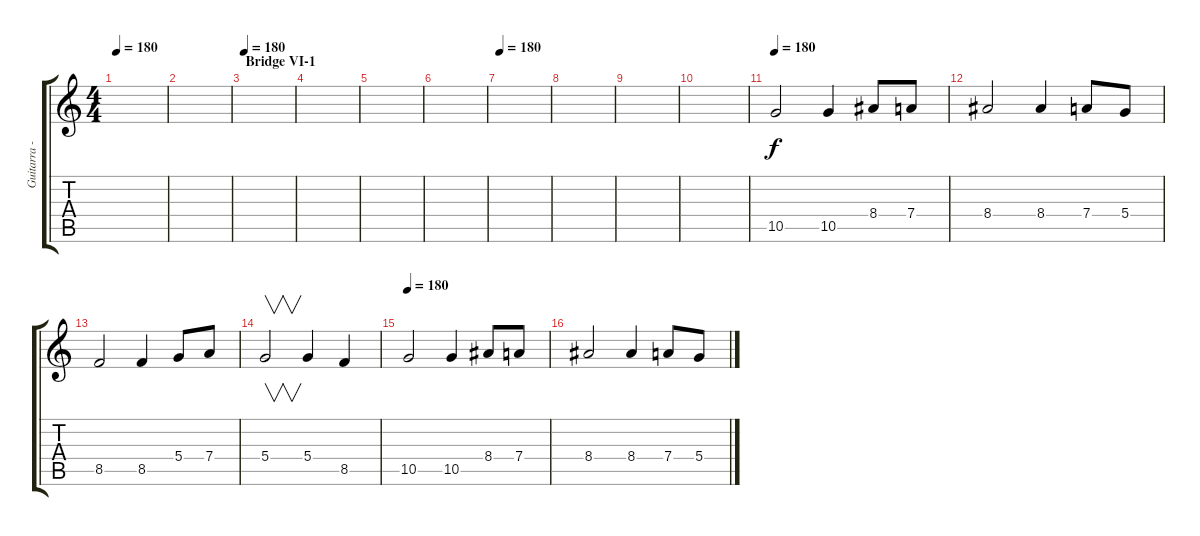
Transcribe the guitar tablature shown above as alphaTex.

\track ("Guitarra - Guitar" "Guitarra -") {instrument overdrivenguitar}
\staff {score tabs}
\tuning (E4 B3 G3 D3 A2 E2) {hide}
\ts (4 4)
\tempo 180
\clef g2
\ks c
|
|
\section ("" "Bridge VI-1")
\tempo 180
|
|
|
|
\tempo 180
|
|
|
|
\tempo 180
10.5.2{volume 16} 10.5.4 8.4.8 7.4.8 |
8.4.2 8.4.4 7.4.8 5.4.8 |
8.5.2 8.5.4 5.4.8 7.4.8 |
5.4.2{v instrument guitarharmonics} 5.4.4{instrument overdrivenguitar} 8.5.4 |
\tempo 180
10.5.2 10.5.4 8.4.8 7.4.8 |
8.4.2 8.4.4 7.4.8 5.4.8
